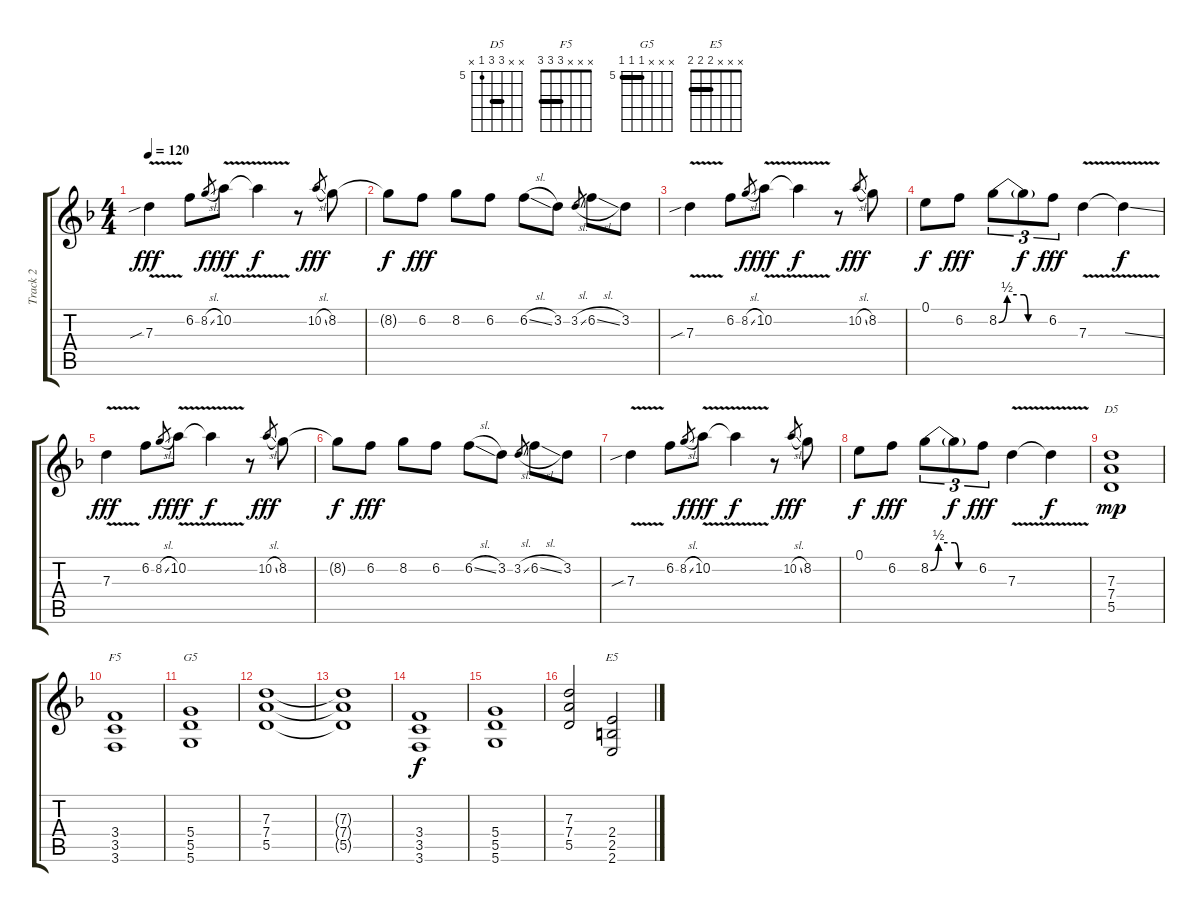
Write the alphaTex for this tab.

\track ("Track 2" "Track 2") {instrument distortionguitar}
\staff {score tabs}
\tuning (E4 B3 G3 D3 A2 D2) {hide}
\chord ("D5" x x 7 7 5 x) {firstfret 5 barre 7}
\chord ("F5" x x x 3 3 3) {barre 3}
\chord ("G5" x x x 5 5 5) {firstfret 5 barre 5}
\chord ("E5" x x x 2 2 2) {barre 2}
\ts (4 4)
\tempo 120
\clef g2
\ks f
7.3{v sib}.4{dy fff} 6.2.8 8.2{sl}.8{gr dy f} 10.2{v}.8{dy fff} 10.2{t}.4{dy f} r.8 10.2{sl}.8{gr dy fff} 8.2.8 |
8.2{t}.8{dy f} 6.2.8{dy fff} 8.2.8 6.2.8 6.2{sl}.8 3.2.8 3.2{sl}.8{gr} 6.2{sl}.8 3.2.8 |
7.3{v sib}.4 6.2.8 8.2{sl}.8{gr dy f} 10.2{v}.8{dy fff} 10.2{t}.4{dy f} r.8 10.2{sl}.8{gr dy fff} 8.2.8 |
0.1.8{dy f} 6.2.8{dy fff} 8.2{be (custom 0 0 10 2 30 2 35 0 60 0)}.8{tu (3 2)} 8.2{t}.8{tu (3 2) dy f} 6.2.8{tu (3 2) dy fff} 7.3{v}.4 7.3{ss t}.4{dy f} |
7.3{v}.4{dy fff} 6.2.8 8.2{sl}.8{gr dy f} 10.2{v}.8{dy fff} 10.2{t}.4{dy f} r.8 10.2{sl}.8{gr dy fff} 8.2.8 |
8.2{t}.8{dy f} 6.2.8{dy fff} 8.2.8 6.2.8 6.2{sl}.8 3.2.8 3.2{sl}.8{gr} 6.2{sl}.8 3.2.8 |
7.3{v sib}.4 6.2.8 8.2{sl}.8{gr dy f} 10.2{v}.8{dy fff} 10.2{t}.4{dy f} r.8 10.2{sl}.8{gr dy fff} 8.2.8 |
0.1.8{dy f} 6.2.8{dy fff} 8.2{be (custom 0 0 10 2 30 2 35 0 60 0)}.8{tu (3 2)} 8.2{t}.8{tu (3 2) dy f} 6.2.8{tu (3 2) dy fff} 7.3{v}.4 7.3{t}.4{dy f} |
(7.3 7.4 5.5).1{ch "D5" dy mp} |
(3.4 3.5 3.6).1{ch "F5"} |
(5.4 5.5 5.6).1{ch "G5"} |
(7.3 7.4 5.5).1 |
(7.3{t} 7.4{t} 5.5{t}).1 |
(3.4 3.5 3.6).1{dy f} |
(5.4 5.5 5.6).1 |
(7.3 7.4 5.5).2 (2.4 2.5 2.6).2{ch "E5"}
